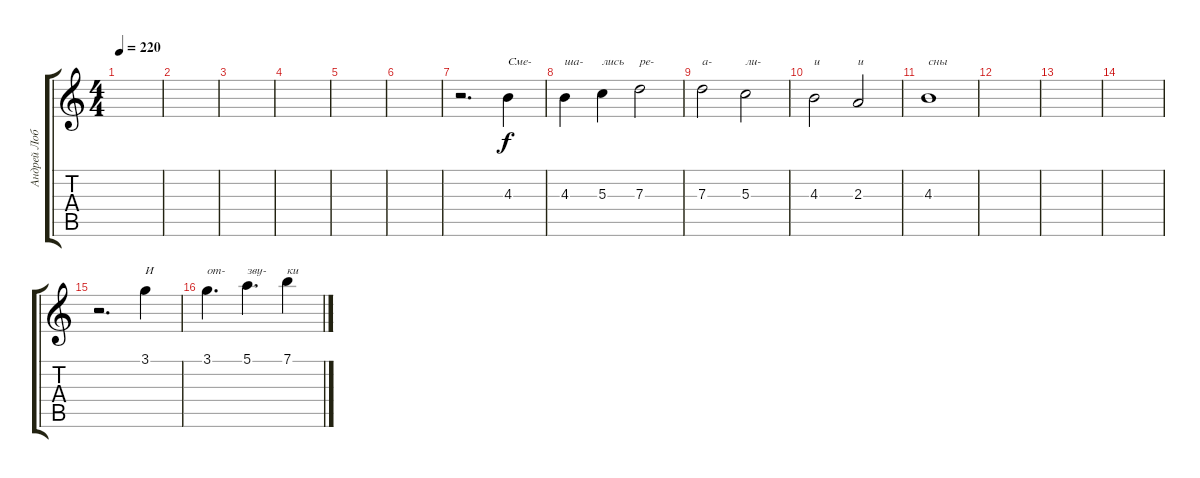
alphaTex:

\track ("Андрей Лобашев" "Андрей Лоб") {instrument contrabass}
\staff {score tabs}
\tuning (E4 B3 G3 D3 A2 E2) {hide}
\ts (4 4)
\tempo 220
\clef g2
\ks c
|
|
|
|
|
|
r.2{d} 4.3.4{txt "Сме-"} |
4.3.4{txt "ша-"} 5.3.4{txt "лись"} 7.3.2{txt "ре-"} |
7.3.2{txt "а-"} 5.3.2{txt "ли-"} |
4.3.2{txt "и"} 2.3.2{txt "и"} |
4.3.1{txt "сны"} |
|
|
|
r.2{d} 3.1.4{txt "И"} |
3.1.4{d txt "от-"} 5.1.4{d txt "зву-"} 7.1.4{txt "ки"}
